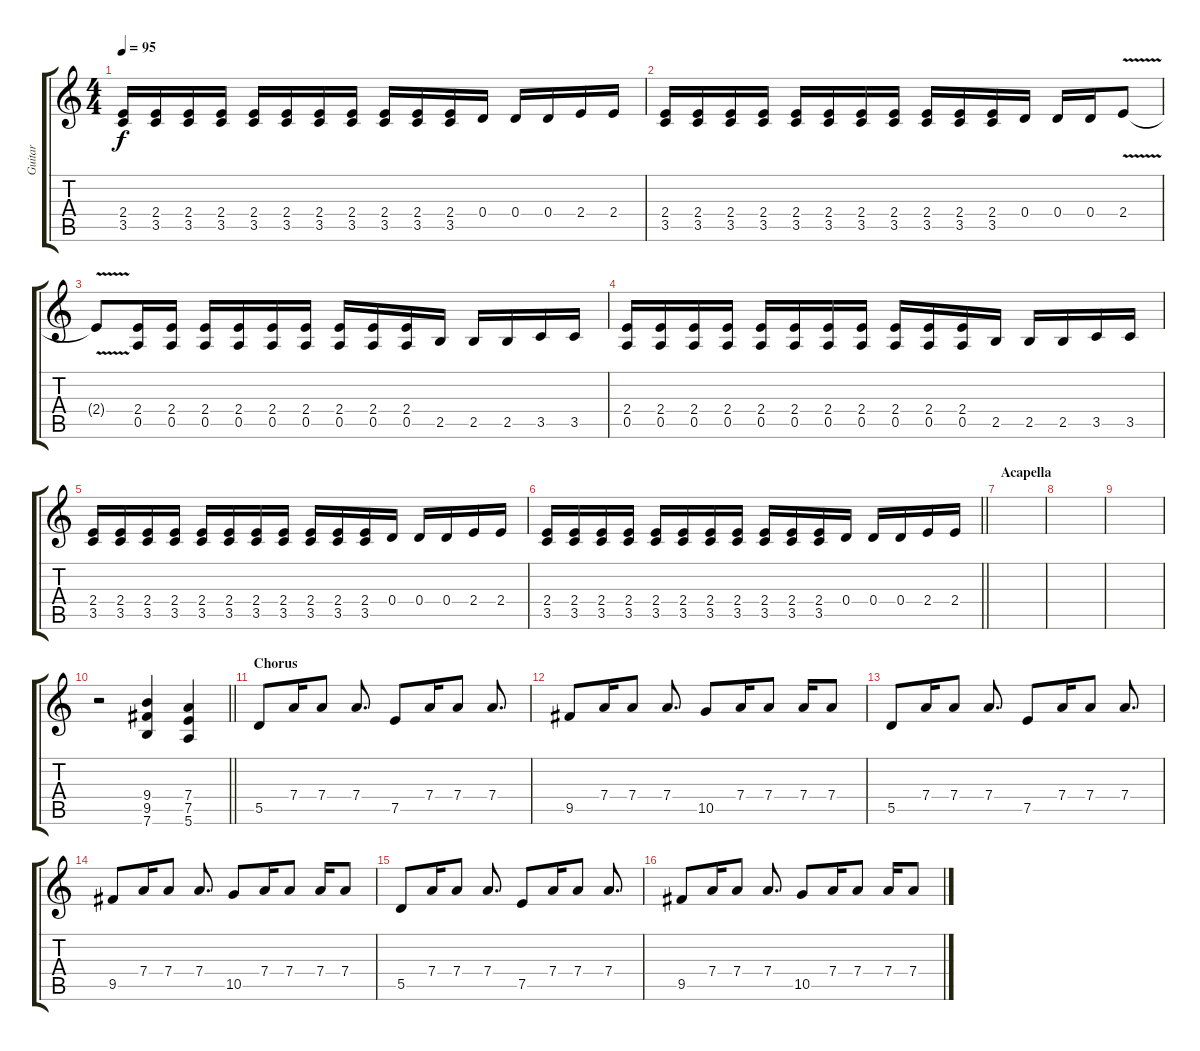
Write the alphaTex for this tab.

\track ("Guitar" "Guitar") {instrument distortionguitar}
\staff {score tabs}
\tuning (E4 B3 G3 D3 A2 E2) {hide}
\ts (4 4)
\tempo 95
\clef g2
\ks c
(2.4 3.5).16{dy f} (2.4 3.5).16 (2.4 3.5).16 (2.4 3.5).16 (2.4 3.5).16 (2.4 3.5).16 (2.4 3.5).16 (2.4 3.5).16 (2.4 3.5).16 (2.4 3.5).16 (2.4 3.5).16 0.4.16 0.4.16 0.4.16 2.4.16 2.4.16 |
(2.4 3.5).16 (2.4 3.5).16 (2.4 3.5).16 (2.4 3.5).16 (2.4 3.5).16 (2.4 3.5).16 (2.4 3.5).16 (2.4 3.5).16 (2.4 3.5).16 (2.4 3.5).16 (2.4 3.5).16 0.4.16 0.4.16 0.4.16 2.4{v}.8 |
2.4{t}.8 (2.4 0.5).16 (2.4 0.5).16 (2.4 0.5).16 (2.4 0.5).16 (2.4 0.5).16 (2.4 0.5).16 (2.4 0.5).16 (2.4 0.5).16 (2.4 0.5).16 2.5.16 2.5.16 2.5.16 3.5.16 3.5.16 |
(2.4 0.5).16 (2.4 0.5).16 (2.4 0.5).16 (2.4 0.5).16 (2.4 0.5).16 (2.4 0.5).16 (2.4 0.5).16 (2.4 0.5).16 (2.4 0.5).16 (2.4 0.5).16 (2.4 0.5).16 2.5.16 2.5.16 2.5.16 3.5.16 3.5.16 |
(2.4 3.5).16 (2.4 3.5).16 (2.4 3.5).16 (2.4 3.5).16 (2.4 3.5).16 (2.4 3.5).16 (2.4 3.5).16 (2.4 3.5).16 (2.4 3.5).16 (2.4 3.5).16 (2.4 3.5).16 0.4.16 0.4.16 0.4.16 2.4.16 2.4.16 |
\barLineRight lightlight
(2.4 3.5).16 (2.4 3.5).16 (2.4 3.5).16 (2.4 3.5).16 (2.4 3.5).16 (2.4 3.5).16 (2.4 3.5).16 (2.4 3.5).16 (2.4 3.5).16 (2.4 3.5).16 (2.4 3.5).16 0.4.16 0.4.16 0.4.16 2.4.16 2.4.16 |
\section ("" "Acapella")
|
|
|
\barLineRight lightlight
r.2 (9.4 9.5 7.6).4 (7.4 7.5 5.6).4 |
\section ("" "Chorus")
5.5.8 7.4.16 7.4.8 7.4.8{d} 7.5.8 7.4.16 7.4.8 7.4.8{d} |
9.5.8 7.4.16 7.4.8 7.4.8{d} 10.5.8 7.4.16 7.4.8 7.4.16 7.4.8 |
5.5.8 7.4.16 7.4.8 7.4.8{d} 7.5.8 7.4.16 7.4.8 7.4.8{d} |
9.5.8 7.4.16 7.4.8 7.4.8{d} 10.5.8 7.4.16 7.4.8 7.4.16 7.4.8 |
5.5.8 7.4.16 7.4.8 7.4.8{d} 7.5.8 7.4.16 7.4.8 7.4.8{d} |
9.5.8 7.4.16 7.4.8 7.4.8{d} 10.5.8 7.4.16 7.4.8 7.4.16 7.4.8
